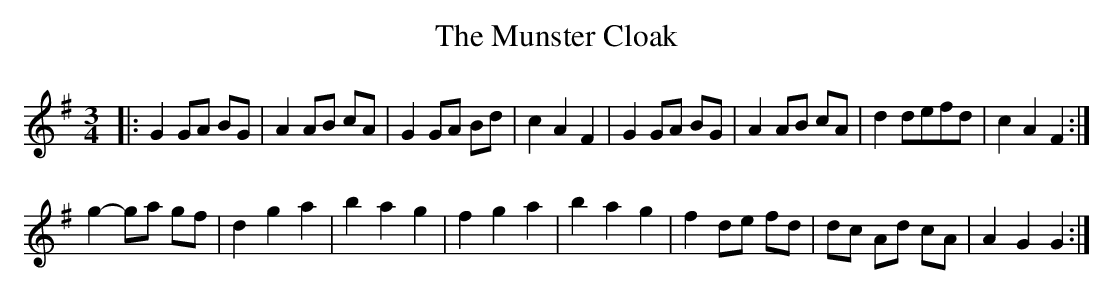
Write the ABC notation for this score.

X:1
T: The Munster Cloak
M: 3/4
L: 1/8
K: Gmaj
|:G2 GA BG|A2 AB cA|G2 GA Bd|c2 A2 F2|G2 GA BG|A2 AB cA|d2 defd|c2 A2 F2:|
g2- ga gf|d2 g2 a2|b2 a2 g2|f2 g2 a2|b2 a2 g2|f2 de fd|dc Ad cA|A2 G2 G2:|
